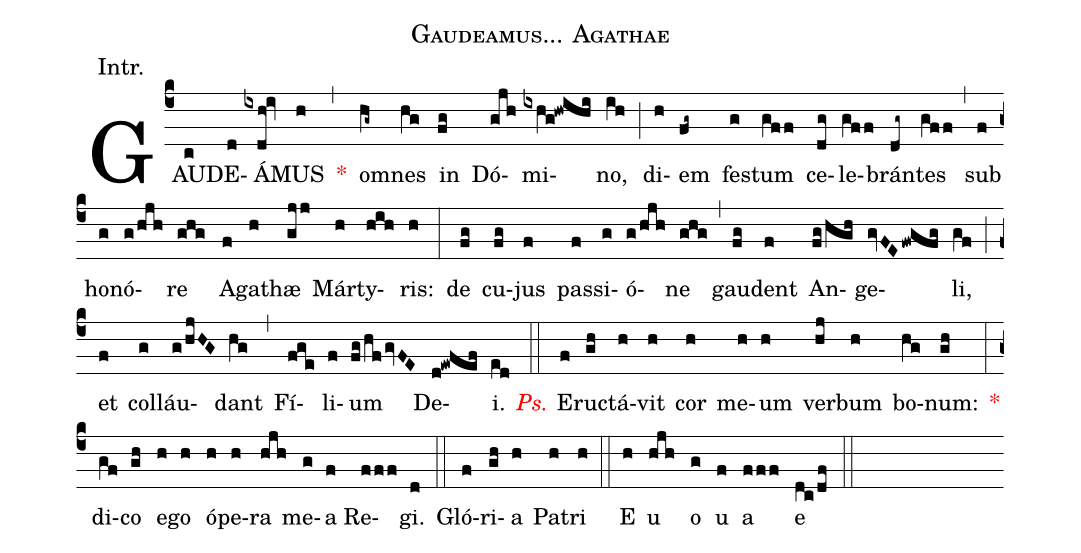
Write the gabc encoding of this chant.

name:Gaudeamus... Agathae;
annotation:Intr.;
mode:I.;
office-part:Introit;
%%
(c4) GAU(c)DE(d)Á(ixdh!iv)MUS(h) <v>\red{*}</v>(,) om(hg~)nes(hg) in(fg) Dó(gjh)mi(ixhg!hwihi)no,(ih) (;) di(h)em(fg~) fes(g)tum(gff) ce(dg)le(gff)brán(dg~)tes(gff) (,) sub(f) ho(g)nó(g/hjh)re(ghg) A(f)ga(h)thæ(gjj) Már(h)ty(hih)ris:(h) (:) de(fg) cu(fg)jus(f) pas(f)si(g)ó(g/hjh)ne(ghg) (,) gau(fg)dent(f) An(fg/hgh)ge(gvFE/fwgfg)li,(gf) (;) et(f) col(g)láu(g/hjHG)dant(hg) (,) Fí(fge)li(f)um(fg/hf/gvFE) De(d!ewfef)i.(ed) (::) <v>\redit{Ps.}</v> E(f)ruc(gh)tá(h)vit(h) cor(h) me(h)um(h) ver(hj)bum(h) bo(hg)num:(gh) <v>\red{*}</v>(:) di(gf)co(gh) e(h)go(h) ó(h)pe(h)ra(hjh) me(g)a (f)Re(fff)gi.(d) (::) Gló(f)ri(gh)a(h) Pa(h)tri(h) (::) E(h) u(hjh) o(g) u(f) a(fff) e(dc/df) (::)
